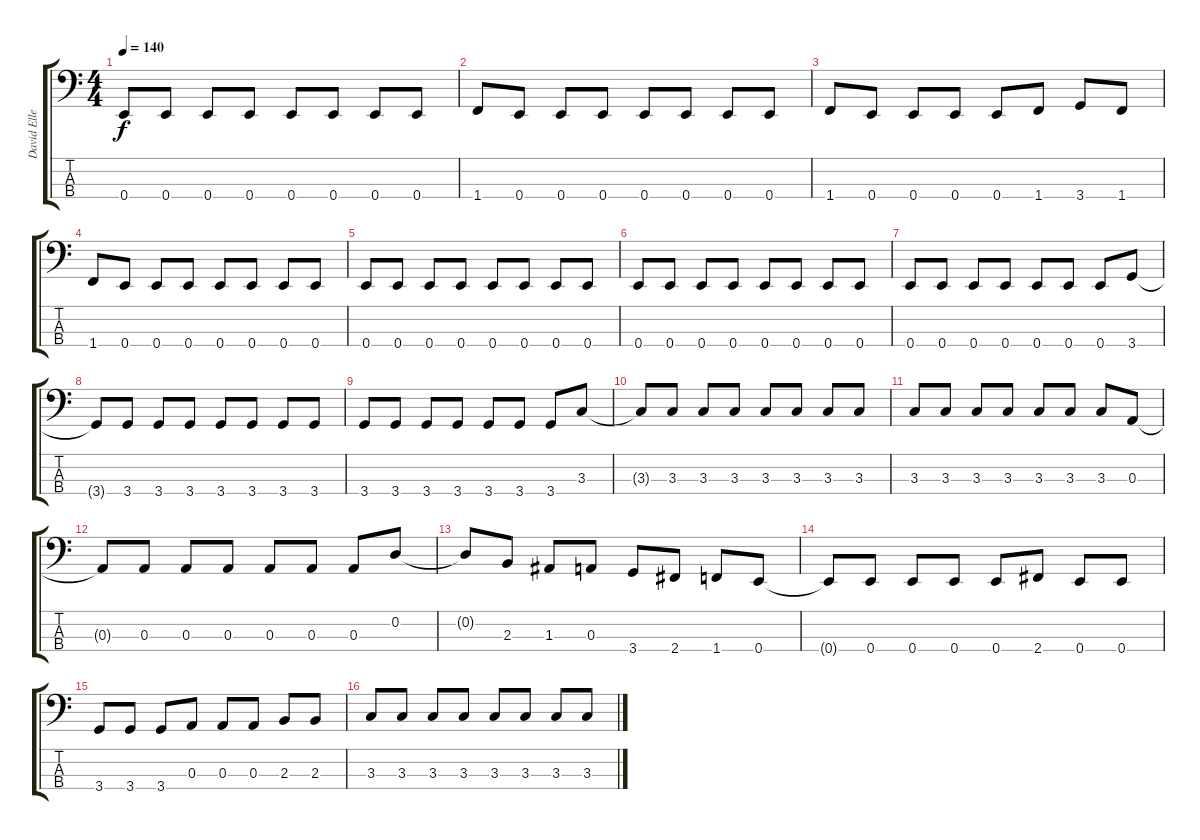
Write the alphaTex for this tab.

\track ("David Ellefson (Bass)" "David Elle") {instrument electricbasspick}
\staff {score tabs}
\tuning (G2 D2 A1 E1) {hide}
\ts (4 4)
\tempo 140
\clef f4
\ks c
0.4.8{dy f} 0.4.8 0.4.8 0.4.8 0.4.8 0.4.8 0.4.8 0.4.8 |
1.4.8 0.4.8 0.4.8 0.4.8 0.4.8 0.4.8 0.4.8 0.4.8 |
1.4.8 0.4.8 0.4.8 0.4.8 0.4.8 1.4.8 3.4.8 1.4.8 |
1.4.8 0.4.8 0.4.8 0.4.8 0.4.8 0.4.8 0.4.8 0.4.8 |
0.4.8 0.4.8 0.4.8 0.4.8 0.4.8 0.4.8 0.4.8 0.4.8 |
0.4.8 0.4.8 0.4.8 0.4.8 0.4.8 0.4.8 0.4.8 0.4.8 |
0.4.8 0.4.8 0.4.8 0.4.8 0.4.8 0.4.8 0.4.8 3.4.8 |
3.4{t}.8 3.4.8 3.4.8 3.4.8 3.4.8 3.4.8 3.4.8 3.4.8 |
3.4.8 3.4.8 3.4.8 3.4.8 3.4.8 3.4.8 3.4.8 3.3.8 |
3.3{t}.8 3.3.8 3.3.8 3.3.8 3.3.8 3.3.8 3.3.8 3.3.8 |
3.3.8 3.3.8 3.3.8 3.3.8 3.3.8 3.3.8 3.3.8 0.3.8 |
0.3{t}.8 0.3.8 0.3.8 0.3.8 0.3.8 0.3.8 0.3.8 0.2.8 |
0.2{t}.8 2.3.8 1.3.8 0.3.8 3.4.8 2.4.8 1.4.8 0.4.8 |
0.4{t}.8 0.4.8 0.4.8 0.4.8 0.4.8 2.4.8 0.4.8 0.4.8 |
3.4.8 3.4.8 3.4.8 0.3.8 0.3.8 0.3.8 2.3.8 2.3.8 |
3.3.8 3.3.8 3.3.8 3.3.8 3.3.8 3.3.8 3.3.8 3.3.8
